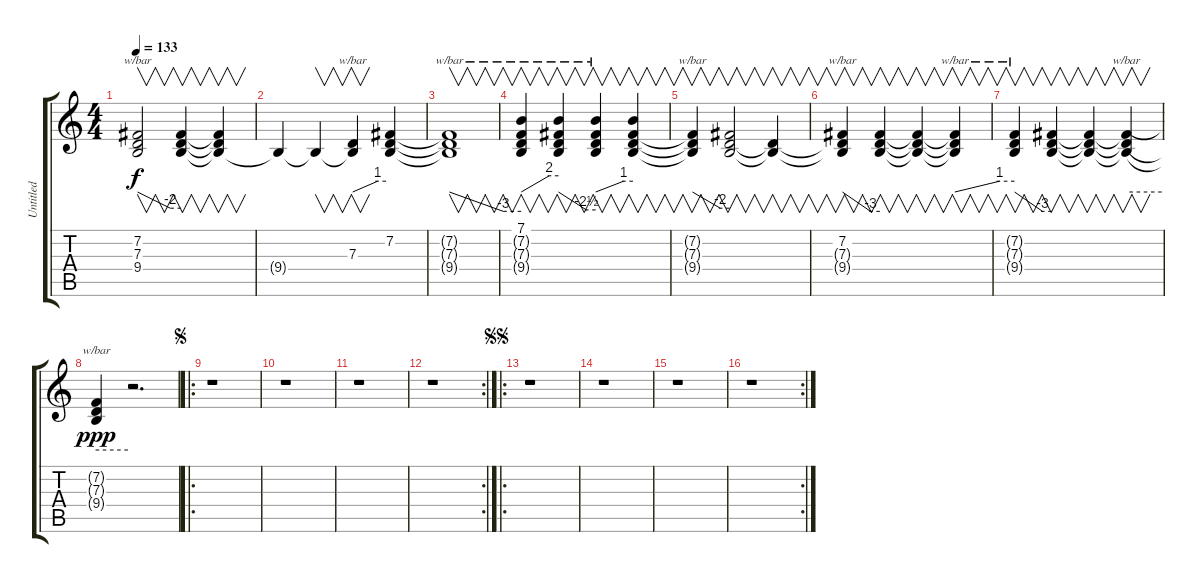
\track ("Untitled" "Untitled") {instrument synthstrings1}
\staff {score tabs}
\tuning (E4 B3 G3 D3 A2 E2) {hide}
\ts (4 4)
\tempo 133
\clef g2
\ks c
(7.2 7.3 9.4).2{v tbe (custom default 0 0 45 -8 60 -8) dy f instrument synthstrings1} (7.2{t} 7.3{t} 9.4{t}).4{v} (7.2{t} 7.3{t} 9.4{t}).4{v} |
9.4{t}.4 9.4{t}.4{v} (7.3 9.4{t}).4{v tbe (custom default 0 0 45 4 60 4)} (7.2 7.3{t} 9.4{t}).4 |
(7.2{t} 7.3{t} 9.4{t}).1{v tbe (custom default 0 0 45 -12 60 -12)} |
(7.1 7.2{t} 7.3{t} 9.4{t}).4{v tbe (custom default 0 0 45 8 60 8)} (7.1{t} 7.2{t} 7.3{t} 9.4{t}).4{v tbe (custom default 0 0 45 -10 60 -10)} (7.1{t} 7.2{t} 7.3{t} 9.4{t}).4{v tbe (custom default 0 0 45 4 60 4)} (7.1{t} 7.2{t} 7.3{t} 9.4{t}).4{v} |
(7.2{t} 7.3{t} 9.4{t}).4{v tbe (custom default 0 0 45 -8 60 -8)} (7.2{t} 7.3{t} 9.4{t}).2{v} (7.3{t} 9.4{t}).4{v} |
(7.2 7.3{t} 9.4{t}).4{v tbe (custom default 0 0 45 -12 60 -12)} (7.2{t} 7.3{t} 9.4{t}).4{v} (7.2{t} 7.3{t} 9.4{t}).4{v} (7.2{t} 7.3{t} 9.4{t}).4{v tbe (custom default 0 0 45 4 60 4)} |
(7.2{t} 7.3{t} 9.4{t}).4{v tbe (custom default 0 0 45 -12 60 -12)} (7.2{t} 7.3{t} 9.4{t}).4{v} (7.2{t} 7.3{t} 9.4{t}).4{v} (7.2{t} 7.3{t} 9.4{t}).4{v tbe (hold default 0 0 60 0)} |
(7.2{t} 7.3{t} 9.4{t}).4{tbe (hold default 0 0 60 0) dy ppp} r.2{d} |
\ro
\jump segno
r.1 |
r.1 |
r.1 |
\rc 2
r.1 |
\ro
\jump segnosegno
r.1 |
r.1 |
r.1 |
\rc 2
r.1
